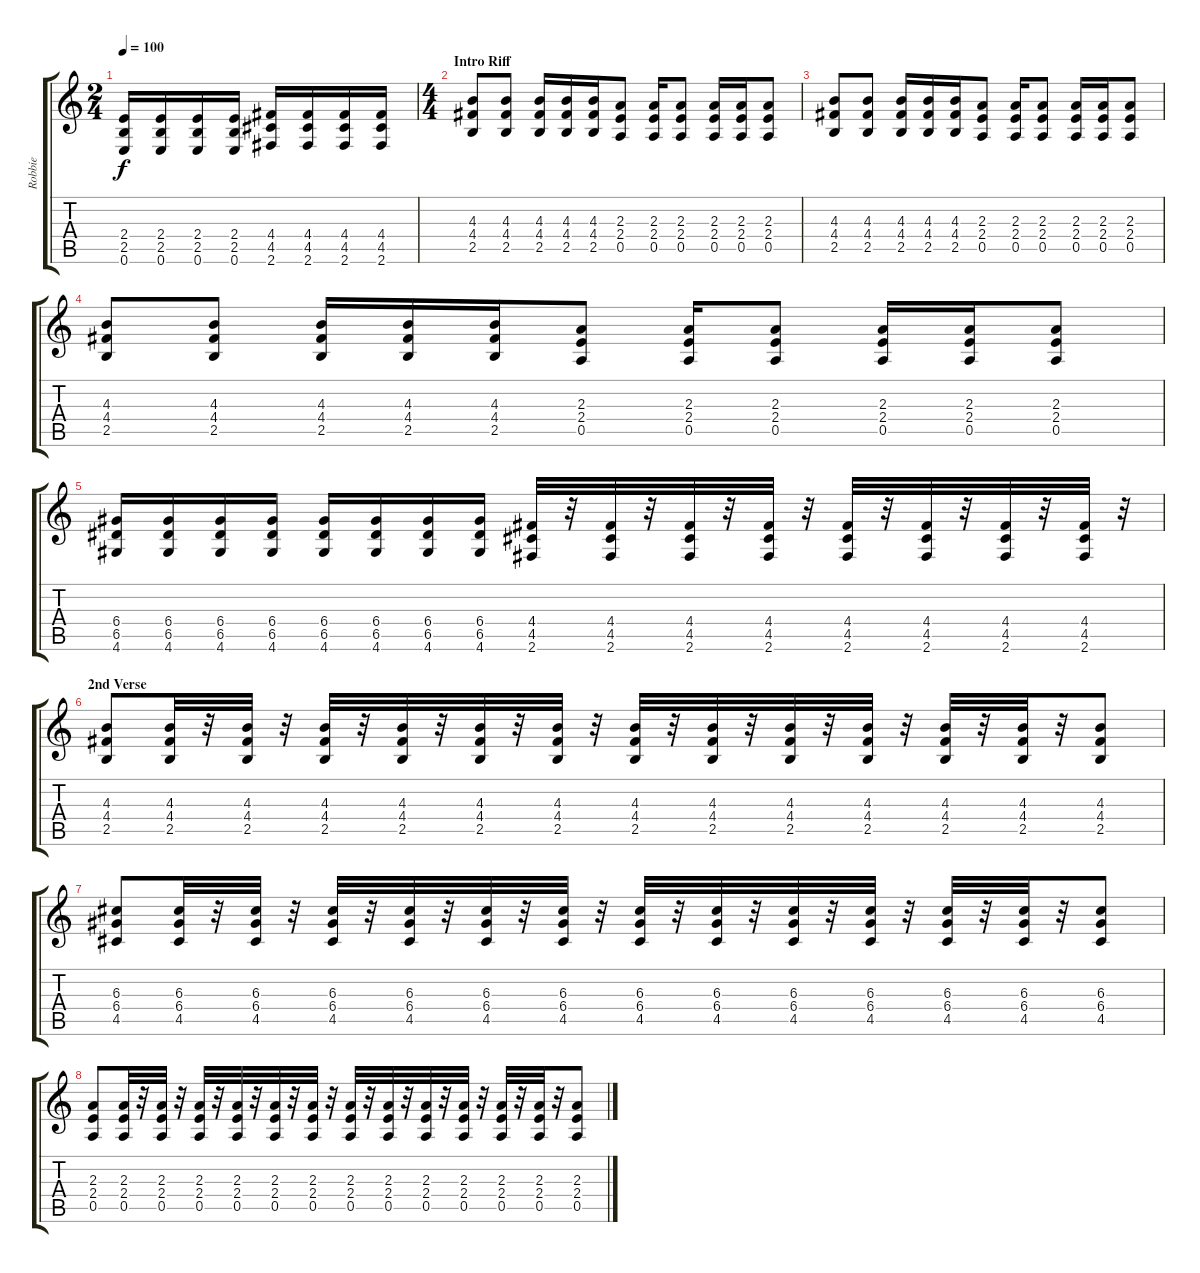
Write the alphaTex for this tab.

\track ("Robbie" "Robbie") {instrument distortionguitar}
\staff {score tabs}
\tuning (E4 B3 G3 D3 A2 E2) {hide}
\ts (2 4)
\tempo 100
\clef g2
\ks c
(2.4 2.5 0.6).16{dy f} (2.4 2.5 0.6).16 (2.4 2.5 0.6).16 (2.4 2.5 0.6).16 (4.4 4.5 2.6).16 (4.4 4.5 2.6).16 (4.4 4.5 2.6).16 (4.4 4.5 2.6).16 |
\ts (4 4)
\section ("" "Intro Riff")
(4.3 4.4 2.5).8 (4.3 4.4 2.5).8 (4.3 4.4 2.5).16 (4.3 4.4 2.5).16 (4.3 4.4 2.5).16 (2.3 2.4 0.5).8 (2.3 2.4 0.5).16 (2.3 2.4 0.5).8 (2.3 2.4 0.5).16 (2.3 2.4 0.5).16 (2.3 2.4 0.5).8 |
(4.3 4.4 2.5).8 (4.3 4.4 2.5).8 (4.3 4.4 2.5).16 (4.3 4.4 2.5).16 (4.3 4.4 2.5).16 (2.3 2.4 0.5).8 (2.3 2.4 0.5).16 (2.3 2.4 0.5).8 (2.3 2.4 0.5).16 (2.3 2.4 0.5).16 (2.3 2.4 0.5).8 |
(4.3 4.4 2.5).8 (4.3 4.4 2.5).8 (4.3 4.4 2.5).16 (4.3 4.4 2.5).16 (4.3 4.4 2.5).16 (2.3 2.4 0.5).8 (2.3 2.4 0.5).16 (2.3 2.4 0.5).8 (2.3 2.4 0.5).16 (2.3 2.4 0.5).16 (2.3 2.4 0.5).8 |
(6.4 6.5 4.6).16 (6.4 6.5 4.6).16 (6.4 6.5 4.6).16 (6.4 6.5 4.6).16 (6.4 6.5 4.6).16 (6.4 6.5 4.6).16 (6.4 6.5 4.6).16 (6.4 6.5 4.6).16 (4.4 4.5 2.6).32 r.32 (4.4 4.5 2.6).32 r.32 (4.4 4.5 2.6).32 r.32 (4.4 4.5 2.6).32 r.32 (4.4 4.5 2.6).32 r.32 (4.4 4.5 2.6).32 r.32 (4.4 4.5 2.6).32 r.32 (4.4 4.5 2.6).32 r.32 |
\section ("" "2nd Verse")
(4.3 4.4 2.5).8 (4.3 4.4 2.5).32 r.32 (4.3 4.4 2.5).32 r.32 (4.3 4.4 2.5).32 r.32 (4.3 4.4 2.5).32 r.32 (4.3 4.4 2.5).32 r.32 (4.3 4.4 2.5).32 r.32 (4.3 4.4 2.5).32 r.32 (4.3 4.4 2.5).32 r.32 (4.3 4.4 2.5).32 r.32 (4.3 4.4 2.5).32 r.32 (4.3 4.4 2.5).32 r.32 (4.3 4.4 2.5).32 r.32 (4.3 4.4 2.5).8 |
(6.3 6.4 4.5).8 (6.3 6.4 4.5).32 r.32 (6.3 6.4 4.5).32 r.32 (6.3 6.4 4.5).32 r.32 (6.3 6.4 4.5).32 r.32 (6.3 6.4 4.5).32 r.32 (6.3 6.4 4.5).32 r.32 (6.3 6.4 4.5).32 r.32 (6.3 6.4 4.5).32 r.32 (6.3 6.4 4.5).32 r.32 (6.3 6.4 4.5).32 r.32 (6.3 6.4 4.5).32 r.32 (6.3 6.4 4.5).32 r.32 (6.3 6.4 4.5).8 |
(2.3 2.4 0.5).8 (2.3 2.4 0.5).32 r.32 (2.3 2.4 0.5).32 r.32 (2.3 2.4 0.5).32 r.32 (2.3 2.4 0.5).32 r.32 (2.3 2.4 0.5).32 r.32 (2.3 2.4 0.5).32 r.32 (2.3 2.4 0.5).32 r.32 (2.3 2.4 0.5).32 r.32 (2.3 2.4 0.5).32 r.32 (2.3 2.4 0.5).32 r.32 (2.3 2.4 0.5).32 r.32 (2.3 2.4 0.5).32 r.32 (2.3 2.4 0.5).8
